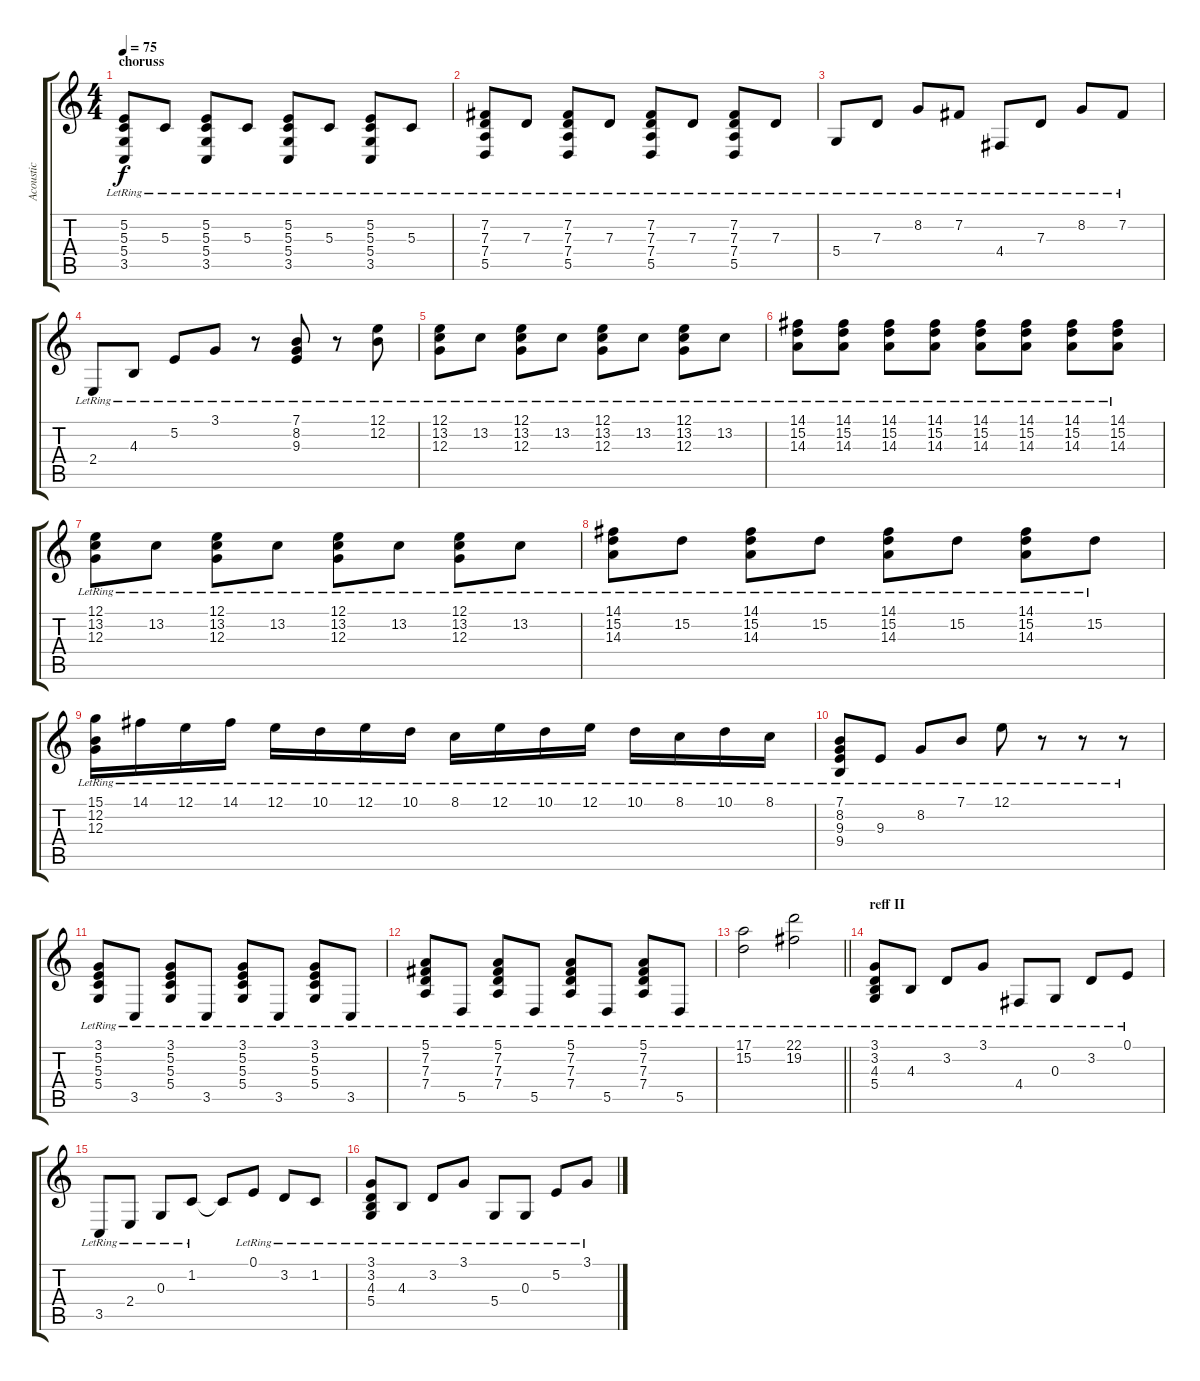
\track ("Acoustic" "Acoustic") {instrument acousticgrandpiano}
\staff {score tabs}
\tuning (E4 B3 G3 D3 A2 E2) {hide}
\ts (4 4)
\section ("" "choruss")
\tempo 75
\clef g2
\ks c
(5.2{lr} 5.3{lr} 5.4{lr} 3.5{lr}).8{dy f} 5.3{lr}.8 (5.2{lr} 5.3{lr} 5.4{lr} 3.5{lr}).8 5.3{lr}.8 (5.2{lr} 5.3{lr} 5.4{lr} 3.5{lr}).8 5.3{lr}.8 (5.2{lr} 5.3{lr} 5.4{lr} 3.5{lr}).8 5.3{lr}.8 |
(7.2{lr} 7.3{lr} 7.4{lr} 5.5{lr}).8 7.3{lr}.8 (7.2{lr} 7.3{lr} 7.4{lr} 5.5{lr}).8 7.3{lr}.8 (7.2{lr} 7.3{lr} 7.4{lr} 5.5{lr}).8 7.3{lr}.8 (7.2{lr} 7.3{lr} 7.4{lr} 5.5{lr}).8 7.3{lr}.8 |
5.4{lr}.8 7.3{lr}.8 8.2{lr}.8 7.2{lr}.8 4.4{lr}.8 7.3{lr}.8 8.2{lr}.8 7.2{lr}.8 |
2.4{lr}.8 4.3{lr}.8 5.2{lr}.8 3.1{lr}.8 r.8 (7.1{lr} 8.2{lr} 9.3{lr}).8 r.8 (12.1{lr} 12.2{lr}).8 |
(12.1{lr} 13.2{lr} 12.3{lr}).8 13.2{lr}.8 (12.1{lr} 13.2{lr} 12.3{lr}).8 13.2{lr}.8 (12.1{lr} 13.2{lr} 12.3{lr}).8 13.2{lr}.8 (12.1{lr} 13.2{lr} 12.3{lr}).8 13.2{lr}.8 |
(14.1{lr} 15.2{lr} 14.3{lr}).8 (14.1{lr} 15.2{lr} 14.3{lr}).8 (14.1{lr} 15.2{lr} 14.3{lr}).8 (14.1{lr} 15.2{lr} 14.3{lr}).8 (14.1{lr} 15.2{lr} 14.3{lr}).8 (14.1{lr} 15.2{lr} 14.3{lr}).8 (14.1{lr} 15.2{lr} 14.3{lr}).8 (14.1{lr} 15.2{lr} 14.3{lr}).8 |
(12.1{lr} 13.2{lr} 12.3{lr}).8 13.2{lr}.8 (12.1{lr} 13.2{lr} 12.3{lr}).8 13.2{lr}.8 (12.1{lr} 13.2{lr} 12.3{lr}).8 13.2{lr}.8 (12.1{lr} 13.2{lr} 12.3{lr}).8 13.2{lr}.8 |
(14.1{lr} 15.2{lr} 14.3{lr}).8 15.2{lr}.8 (14.1{lr} 15.2{lr} 14.3{lr}).8 15.2{lr}.8 (14.1{lr} 15.2{lr} 14.3{lr}).8 15.2{lr}.8 (14.1{lr} 15.2{lr} 14.3{lr}).8 15.2{lr}.8 |
(15.1{lr} 12.2{lr} 12.3{lr}).16 14.1{lr}.16 12.1{lr}.16 14.1{lr}.16 12.1{lr}.16 10.1{lr}.16 12.1{lr}.16 10.1{lr}.16 8.1{lr}.16 12.1{lr}.16 10.1{lr}.16 12.1{lr}.16 10.1{lr}.16 8.1{lr}.16 10.1{lr}.16 8.1{lr}.16 |
(7.1{lr} 8.2{lr} 9.3{lr} 9.4{lr}).8 9.3{lr}.8 8.2{lr}.8 7.1{lr}.8 12.1{lr}.8 r.8 r.8 r.8 |
(3.1{lr} 5.2{lr} 5.3{lr} 5.4{lr}).8 3.5{lr}.8 (3.1{lr} 5.2{lr} 5.3{lr} 5.4{lr}).8 3.5{lr}.8 (3.1{lr} 5.2{lr} 5.3{lr} 5.4{lr}).8 3.5{lr}.8 (3.1{lr} 5.2{lr} 5.3{lr} 5.4{lr}).8 3.5{lr}.8 |
(5.1{lr} 7.2{lr} 7.3{lr} 7.4{lr}).8 5.5{lr}.8 (5.1{lr} 7.2{lr} 7.3{lr} 7.4{lr}).8 5.5{lr}.8 (5.1{lr} 7.2{lr} 7.3{lr} 7.4{lr}).8 5.5{lr}.8 (5.1{lr} 7.2{lr} 7.3{lr} 7.4{lr}).8 5.5{lr}.8 |
\barLineRight lightlight
(17.1{lr} 15.2).2 (22.1{lr} 19.2).2 |
\section ("" "reff II")
(3.1{lr} 3.2{lr} 4.3{lr} 5.4{lr}).8 4.3{lr}.8 3.2{lr}.8 3.1{lr}.8 4.4{lr}.8 0.3{lr}.8 3.2{lr}.8 0.1{lr}.8 |
3.5{lr}.8 2.4{lr}.8 0.3{lr}.8 1.2{lr}.8 1.2{t}.8 0.1{lr}.8 3.2{lr}.8 1.2{lr}.8 |
(3.1{lr} 3.2{lr} 4.3{lr} 5.4{lr}).8 4.3{lr}.8 3.2{lr}.8 3.1{lr}.8 5.4{lr}.8 0.3{lr}.8 5.2{lr}.8 3.1{lr}.8
